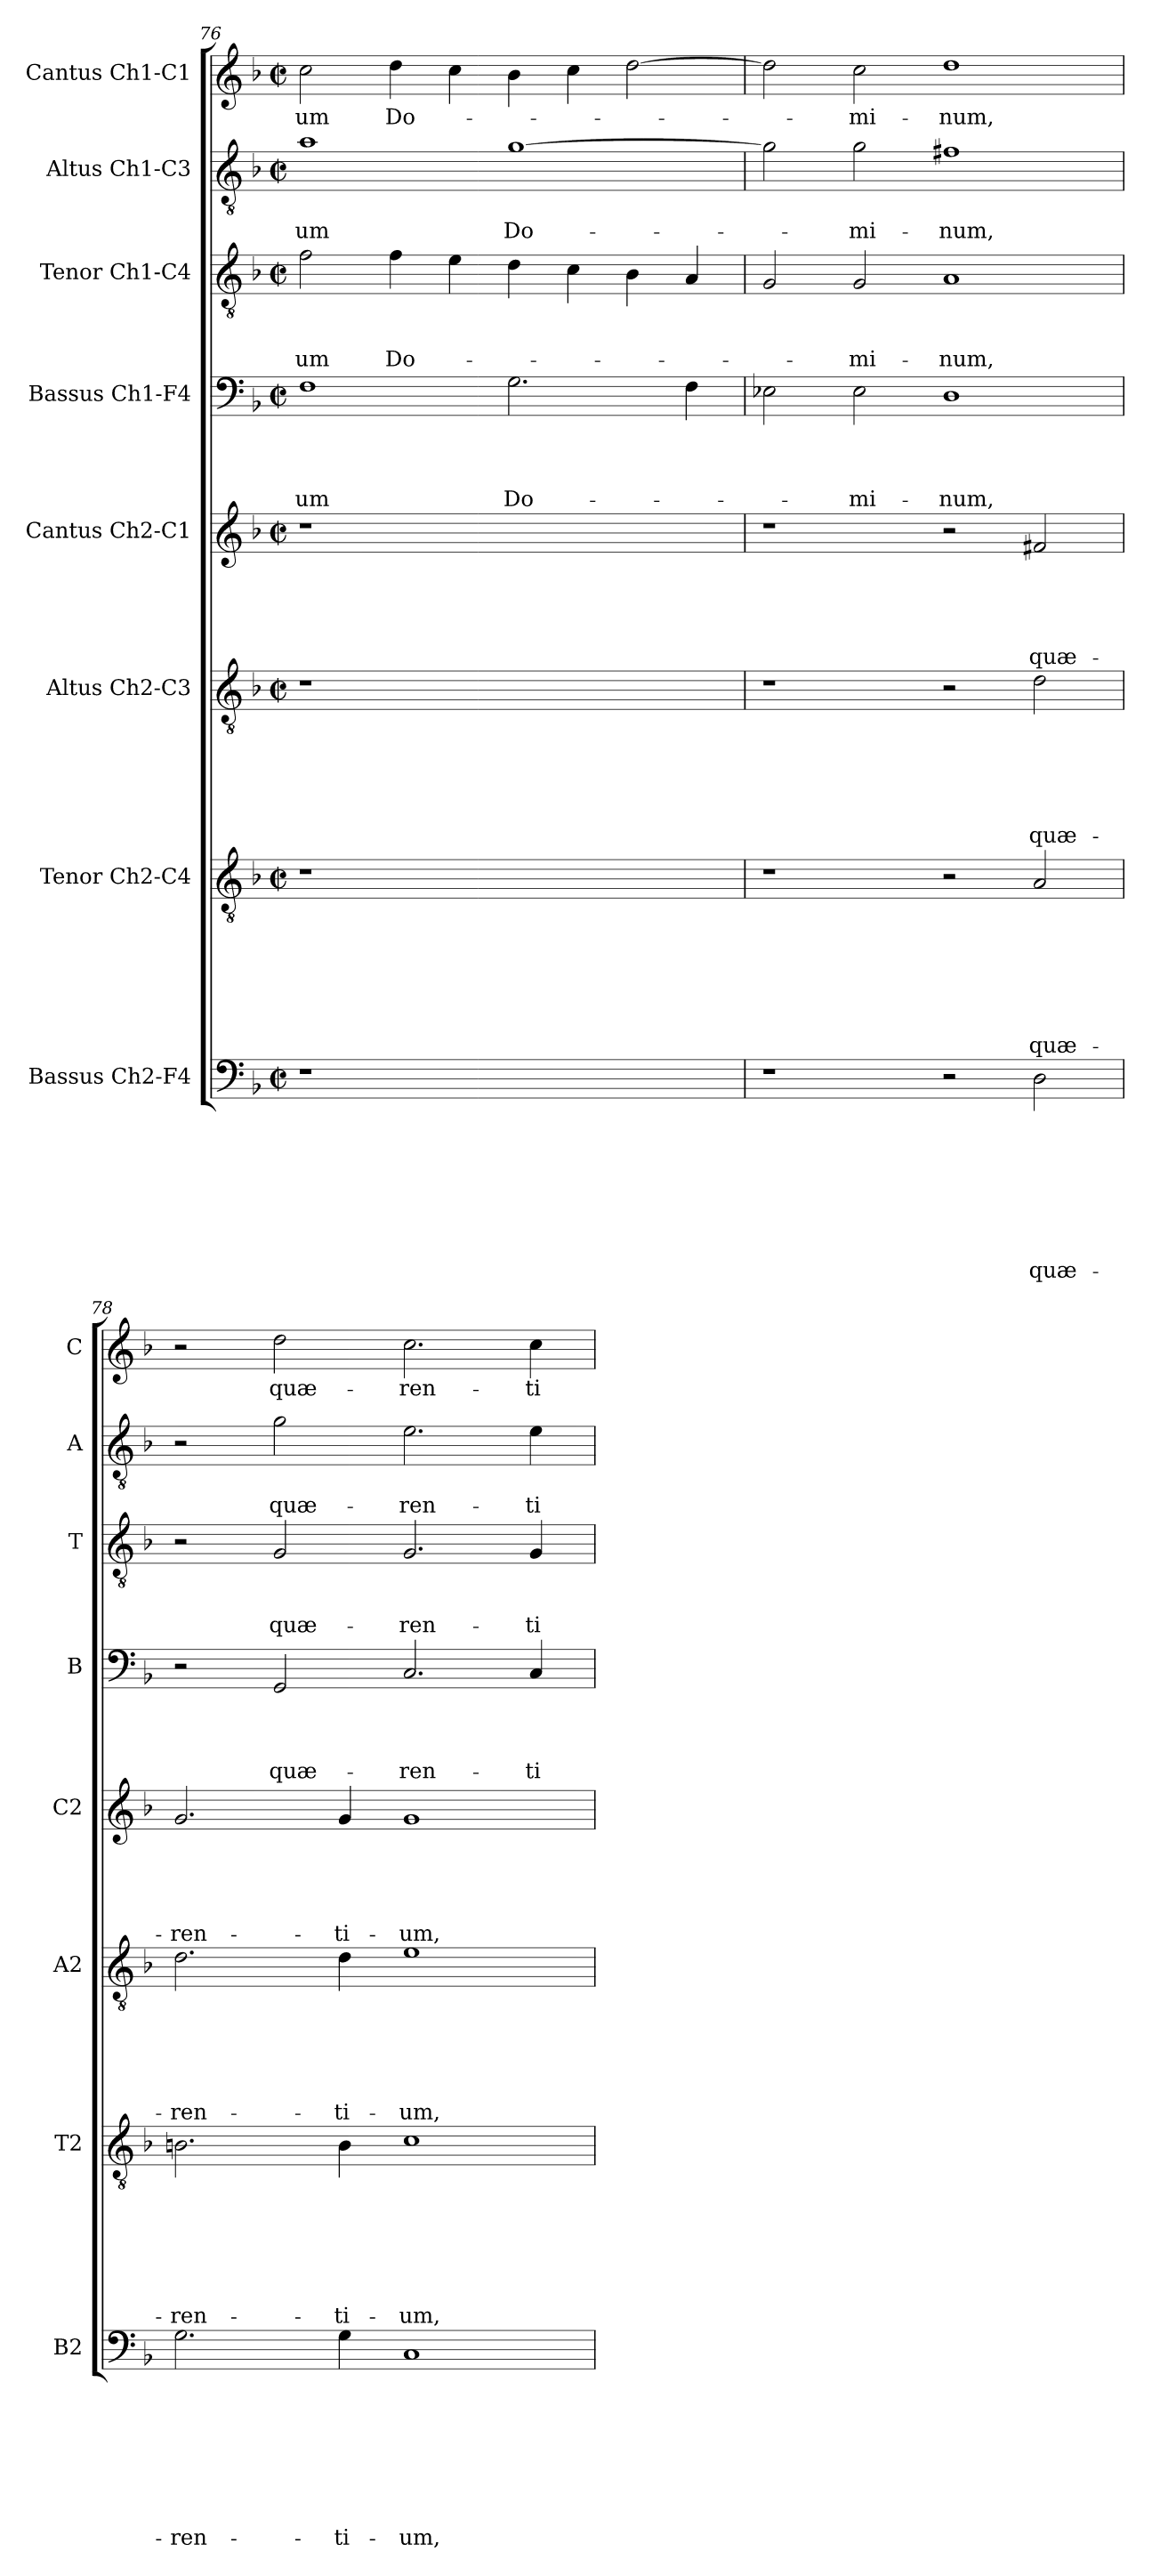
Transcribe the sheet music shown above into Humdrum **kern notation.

**kern	**text	**text	**text	**text	**text	**text	**text	**text	**kern	**text	**text	**text	**text	**text	**text	**text	**kern	**text	**text	**text	**text	**text	**text	**kern	**text	**text	**text	**text	**text	**kern	**text	**text	**text	**text	**kern	**text	**text	**text	**kern	**text	**text	**kern	**text
*part8	*part8	*part8	*part8	*part8	*part8	*part8	*part8	*part8	*part7	*part7	*part7	*part7	*part7	*part7	*part7	*part7	*part6	*part6	*part6	*part6	*part6	*part6	*part6	*part5	*part5	*part5	*part5	*part5	*part5	*part4	*part4	*part4	*part4	*part4	*part3	*part3	*part3	*part3	*part2	*part2	*part2	*part1	*part1
*staff8	*staff8	*staff8	*staff8	*staff8	*staff8	*staff8	*staff8	*staff8	*staff7	*staff7	*staff7	*staff7	*staff7	*staff7	*staff7	*staff7	*staff6	*staff6	*staff6	*staff6	*staff6	*staff6	*staff6	*staff5	*staff5	*staff5	*staff5	*staff5	*staff5	*staff4	*staff4	*staff4	*staff4	*staff4	*staff3	*staff3	*staff3	*staff3	*staff2	*staff2	*staff2	*staff1	*staff1
*I"Bassus Ch2-F4	*	*	*	*	*	*	*	*	*I"Tenor Ch2-C4	*	*	*	*	*	*	*	*I"Altus Ch2-C3	*	*	*	*	*	*	*I"Cantus Ch2-C1	*	*	*	*	*	*I"Bassus Ch1-F4	*	*	*	*	*I"Tenor Ch1-C4	*	*	*	*I"Altus Ch1-C3	*	*	*I"Cantus Ch1-C1	*
*I'B2	*	*	*	*	*	*	*	*	*I'T2	*	*	*	*	*	*	*	*I'A2	*	*	*	*	*	*	*I'C2	*	*	*	*	*	*I'B	*	*	*	*	*I'T	*	*	*	*I'A	*	*	*I'C	*
*clefF4	*	*	*	*	*	*	*	*	*clefGv2	*	*	*	*	*	*	*	*clefGv2	*	*	*	*	*	*	*clefG2	*	*	*	*	*	*clefF4	*	*	*	*	*clefGv2	*	*	*	*clefGv2	*	*	*clefG2	*
*k[b-]	*	*	*	*	*	*	*	*	*k[b-]	*	*	*	*	*	*	*	*k[b-]	*	*	*	*	*	*	*k[b-]	*	*	*	*	*	*k[b-]	*	*	*	*	*k[b-]	*	*	*	*k[b-]	*	*	*k[b-]	*
*F:	*	*	*	*	*	*	*	*	*F:	*	*	*	*	*	*	*	*F:	*	*	*	*	*	*	*F:	*	*	*	*	*	*F:	*	*	*	*	*F:	*	*	*	*F:	*	*	*F:	*
*M2/2	*	*	*	*	*	*	*	*	*M2/2	*	*	*	*	*	*	*	*M2/2	*	*	*	*	*	*	*M2/2	*	*	*	*	*	*M2/2	*	*	*	*	*M2/2	*	*	*	*M2/2	*	*	*M2/2	*
*met(c|)	*	*	*	*	*	*	*	*	*met(c|)	*	*	*	*	*	*	*	*met(c|)	*	*	*	*	*	*	*met(c|)	*	*	*	*	*	*met(c|)	*	*	*	*	*met(c|)	*	*	*	*met(c|)	*	*	*met(c|)	*
=76	=76	=76	=76	=76	=76	=76	=76	=76	=76	=76	=76	=76	=76	=76	=76	=76	=76	=76	=76	=76	=76	=76	=76	=76	=76	=76	=76	=76	=76	=76	=76	=76	=76	=76	=76	=76	=76	=76	=76	=76	=76	=76	=76
!	!	!	!	!	!	!	!	!	!	!	!	!	!	!	!	!	!	!	!	!	!	!	!	!	!	!	!	!	!	!	!	!	!	!LO:LY:b	!	!	!	!LO:LY:b	!	!	!LO:LY:b	!	!LO:LY:b
1r	.	.	.	.	.	.	.	.	1r	.	.	.	.	.	.	.	1r	.	.	.	.	.	.	1r	.	.	.	.	.	1F	.	.	.	-um	2f\	.	.	-um	1a	.	-um	2cc\	-um
!	!	!	!	!	!	!	!	!	!	!	!	!	!	!	!	!	!	!	!	!	!	!	!	!	!	!	!	!	!	!	!	!	!	!	!	!	!	!LO:LY:b	!	!	!	!	!LO:LY:b
.	.	.	.	.	.	.	.	.	.	.	.	.	.	.	.	.	.	.	.	.	.	.	.	.	.	.	.	.	.	.	.	.	.	.	4f\	.	.	Do-	.	.	.	4dd\	Do-
.	.	.	.	.	.	.	.	.	.	.	.	.	.	.	.	.	.	.	.	.	.	.	.	.	.	.	.	.	.	.	.	.	.	.	4e\	.	.	.	.	.	.	4cc\	.
!	!	!	!	!	!	!	!	!	!	!	!	!	!	!	!	!	!	!	!	!	!	!	!	!	!	!	!	!	!	!	!	!	!	!LO:LY:b	!	!	!	!	!	!	!LO:LY:b	!	!
1ryy	.	.	.	.	.	.	.	.	1ryy	.	.	.	.	.	.	.	1ryy	.	.	.	.	.	.	1ryy	.	.	.	.	.	2.G\	.	.	.	Do-	4d\	.	.	.	[1g	.	Do-	4b-\	.
.	.	.	.	.	.	.	.	.	.	.	.	.	.	.	.	.	.	.	.	.	.	.	.	.	.	.	.	.	.	.	.	.	.	.	4c\	.	.	.	.	.	.	4cc\	.
.	.	.	.	.	.	.	.	.	.	.	.	.	.	.	.	.	.	.	.	.	.	.	.	.	.	.	.	.	.	.	.	.	.	.	4B-\	.	.	.	.	.	.	[2dd\	.
.	.	.	.	.	.	.	.	.	.	.	.	.	.	.	.	.	.	.	.	.	.	.	.	.	.	.	.	.	.	4F\	.	.	.	.	4A/	.	.	.	.	.	.	.	.
=77	=77	=77	=77	=77	=77	=77	=77	=77	=77	=77	=77	=77	=77	=77	=77	=77	=77	=77	=77	=77	=77	=77	=77	=77	=77	=77	=77	=77	=77	=77	=77	=77	=77	=77	=77	=77	=77	=77	=77	=77	=77	=77	=77
1r	.	.	.	.	.	.	.	.	1r	.	.	.	.	.	.	.	1r	.	.	.	.	.	.	1r	.	.	.	.	.	2E-X\	.	.	.	.	2G/	.	.	.	2g\]	.	.	2dd\]	.
!	!	!	!	!	!	!	!	!	!	!	!	!	!	!	!	!	!	!	!	!	!	!	!	!	!	!	!	!	!	!	!	!	!	!LO:LY:b	!	!	!	!LO:LY:b	!	!	!LO:LY:b	!	!LO:LY:b
.	.	.	.	.	.	.	.	.	.	.	.	.	.	.	.	.	.	.	.	.	.	.	.	.	.	.	.	.	.	2E-\	.	.	.	-mi-	2G/	.	.	-mi-	2g\	.	-mi-	2cc\	-mi-
!	!	!	!	!	!	!	!	!	!	!	!	!	!	!	!	!	!	!	!	!	!	!	!	!	!	!	!	!	!	!	!	!	!	!LO:LY:b	!	!	!	!LO:LY:b	!	!	!LO:LY:b	!	!LO:LY:b
2r	.	.	.	.	.	.	.	.	2r	.	.	.	.	.	.	.	2r	.	.	.	.	.	.	2r	.	.	.	.	.	1D	.	.	.	-num,	1A	.	.	-num,	1f#X	.	-num,	1dd	-num,
!	!	!	!	!	!	!	!	!LO:LY:b	!	!	!	!	!	!	!	!LO:LY:b	!	!	!	!	!	!	!LO:LY:b	!	!	!	!	!	!LO:LY:b	!	!	!	!	!	!	!	!	!	!	!	!	!	!
2D\	.	.	.	.	.	.	.	quæ-	2A/	.	.	.	.	.	.	quæ-	2d\	.	.	.	.	.	quæ-	2f#X/	.	.	.	.	quæ-	.	.	.	.	.	.	.	.	.	.	.	.	.	.
=78	=78	=78	=78	=78	=78	=78	=78	=78	=78	=78	=78	=78	=78	=78	=78	=78	=78	=78	=78	=78	=78	=78	=78	=78	=78	=78	=78	=78	=78	=78	=78	=78	=78	=78	=78	=78	=78	=78	=78	=78	=78	=78	=78
!	!	!	!	!	!	!	!	!LO:LY:b	!	!	!	!	!	!	!	!LO:LY:b	!	!	!	!	!	!	!LO:LY:b	!	!	!	!	!	!LO:LY:b	!	!	!	!	!	!	!	!	!	!	!	!	!	!
2.G\	.	.	.	.	.	.	.	-ren-	2.Bn\	.	.	.	.	.	.	-ren-	2.d\	.	.	.	.	.	-ren-	2.g/	.	.	.	.	-ren-	2r	.	.	.	.	2r	.	.	.	2r	.	.	2r	.
!	!	!	!	!	!	!	!	!	!	!	!	!	!	!	!	!	!	!	!	!	!	!	!	!	!	!	!	!	!	!	!	!	!	!LO:LY:b	!	!	!	!LO:LY:b	!	!	!LO:LY:b	!	!LO:LY:b
.	.	.	.	.	.	.	.	.	.	.	.	.	.	.	.	.	.	.	.	.	.	.	.	.	.	.	.	.	.	2GG/	.	.	.	quæ-	2G/	.	.	quæ-	2g\	.	quæ-	2dd\	quæ-
!	!	!	!	!	!	!	!	!LO:LY:b	!	!	!	!	!	!	!	!LO:LY:b	!	!	!	!	!	!	!LO:LY:b	!	!	!	!	!	!LO:LY:b	!	!	!	!	!	!	!	!	!	!	!	!	!	!
4G\	.	.	.	.	.	.	.	-ti-	4B\	.	.	.	.	.	.	-ti-	4d\	.	.	.	.	.	-ti-	4g/	.	.	.	.	-ti-	.	.	.	.	.	.	.	.	.	.	.	.	.	.
!	!	!	!	!	!	!	!	!LO:LY:b	!	!	!	!	!	!	!	!LO:LY:b	!	!	!	!	!	!	!LO:LY:b	!	!	!	!	!	!LO:LY:b	!	!	!	!	!LO:LY:b	!	!	!	!LO:LY:b	!	!	!LO:LY:b	!	!LO:LY:b
1C	.	.	.	.	.	.	.	-um,	1c	.	.	.	.	.	.	-um,	1e	.	.	.	.	.	-um,	1g	.	.	.	.	-um,	2.C/	.	.	.	-ren-	2.G/	.	.	-ren-	2.e\	.	-ren-	2.cc\	-ren-
!	!	!	!	!	!	!	!	!	!	!	!	!	!	!	!	!	!	!	!	!	!	!	!	!	!	!	!	!	!	!	!	!	!	!LO:LY:b	!	!	!	!LO:LY:b	!	!	!LO:LY:b	!	!LO:LY:b
.	.	.	.	.	.	.	.	.	.	.	.	.	.	.	.	.	.	.	.	.	.	.	.	.	.	.	.	.	.	4C/	.	.	.	-ti-	4G/	.	.	-ti-	4e\	.	-ti-	4cc\	-ti-
=	=	=	=	=	=	=	=	=	=	=	=	=	=	=	=	=	=	=	=	=	=	=	=	=	=	=	=	=	=	=	=	=	=	=	=	=	=	=	=	=	=	=	=
*-	*-	*-	*-	*-	*-	*-	*-	*-	*-	*-	*-	*-	*-	*-	*-	*-	*-	*-	*-	*-	*-	*-	*-	*-	*-	*-	*-	*-	*-	*-	*-	*-	*-	*-	*-	*-	*-	*-	*-	*-	*-	*-	*-
